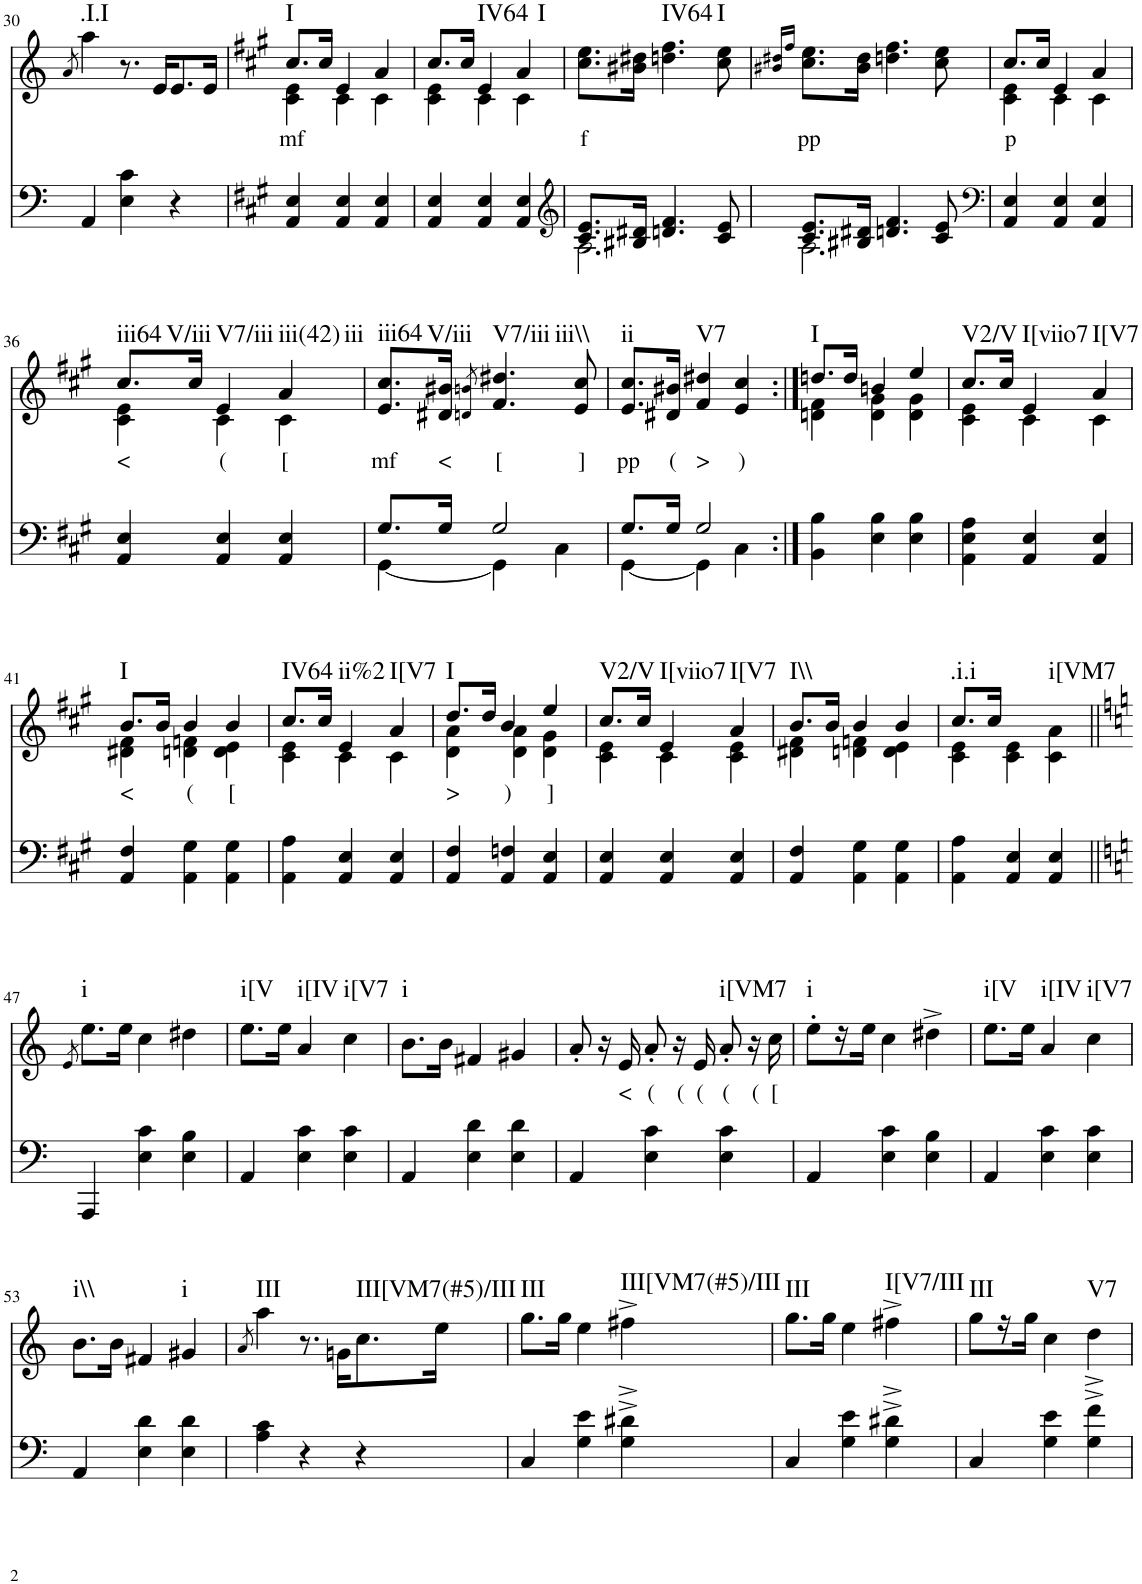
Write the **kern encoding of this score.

**kern	**kern	**text	**harte
*part2	*part1	*part1	*part1
*staff2	*staff1	*staff1	*
*I"piano	*I"piano	*	*
*I'Pno	*I'Pno	*	*
!!LO:PB:g=z
*clefF4	*clefG2	*	*
*k[]	*k[]	*	*
*M3/4	*M3/4	*	*
=30	=30	=30	=30
.	8qa/	.	.
!	!	!	!LO:H:kt=.I.I
4AA/	4aa\	.	N
4E\ 4c\	8.r	.	.
.	16e/KL	.	.
4r	8.e/	.	.
.	16e/Jk	.	.
=31	=31	=31	=31
*k[f#c#g#]	*k[f#c#g#]	*	*
*	*^	*	*
!	!	!	!LO:LY:b	!LO:H:kt=I
4AA/ 4E/	8.cc#/L	4c#\ 4e\	mf	N
.	16cc#/Jk	.	.	.
4AA/ 4E/	4e/	4c#\	.	.
4AA/ 4E/	4a/	4c#\	.	.
=32	=32	=32	=32	=32
4AA/ 4E/	8.cc#/L	4c#\ 4e\	.	.
.	16cc#/Jk	.	.	.
!	!	!	!	!LO:H:kt=IV64
4AA/ 4E/	4e/	4c#\	.	N
!	!	!	!	!LO:H:kt=I
4AA/ 4E/	4a/	4c#\	.	N
*	*v	*v	*	*
=33	=33	=33	=33
*clefG2	*	*	*
*^	*^	*	*
!	!	!	!	!LO:LY:b	!
*	*	*v	*v	*	*
8.c#/ 8.e/L	2.A\	8.cc#\ 8.ee\L	f	.
16B#X/ 16d#X/Jk	.	16b#X\ 16dd#X\Jk	.	.
!	!	!	!	!LO:H:kt=IV64
4.dn/ 4.f#/	.	4.ddn\ 4.ff#\	.	N
!	!	!	!	!LO:H:kt=I
8c#/ 8e/	.	8cc#\ 8ee\	.	N
=34	=34	=34	=34	=34
.	.	16qb#X/ 16qdd#X/LL	.	.
.	.	16qff#/JJ	.	.
!	!	!	!LO:LY:b	!
8.c#/ 8.e/L	2.A\	8.cc#\ 8.ee\L	pp	.
16B#X/ 16d#X/Jk	.	16b#\ 16dd#\Jk	.	.
4.dn/ 4.f#/	.	4.ddn\ 4.ff#\	.	.
8c#/ 8e/	.	8cc#\ 8ee\	.	.
*v	*v	*	*	*
=35	=35	=35	=35
*clefF4	*	*	*
*	*^	*	*
!	!	!	!LO:LY:b	!
4AA/ 4E/	8.cc#/L	4c#\ 4e\	p	.
.	16cc#/Jk	.	.	.
4AA/ 4E/	4e/	4c#\	.	.
4AA/ 4E/	4a/	4c#\	.	.
!!LO:LB:g=z	!!
=36	=36	=36	=36	=36
!	!	!	!LO:LY:b	!LO:H:n=1:kt=iii64
!	!	!	!	!LO:H:n=2:kt=V/iii
4AA/ 4E/	8.cc#/L	4c#\ 4e\	<	N N
.	16cc#/Jk	.	.	.
!	!	!	!LO:LY:b	!LO:H:kt=V7/iii
4AA/ 4E/	4e/	4c#\	(	N
!	!	!	!LO:LY:b	!LO:H:n=1:kt=iii(42)
!	!	!	!	!LO:H:n=2:kt=iii
4AA/ 4E/	4a/	4c#\	[	N N
=37	=37	=37	=37	=37
*^	*	*	*	*
!	!	!	!	!LO:LY:b	!LO:H:n=1:kt=iii64
!	!	!	!	!	!LO:H:n=2:kt=V/iii
*	*	*v	*v	*	*
8.G#/L	[4GG#\	8.e/ 8.cc#/L	mf	N N
!	!	!	!LO:LY:b	!
16G#/Jk	.	16d#X/ 16b#X/Jk	<	.
.	.	8qdn/ 8qbn/	.	.
!	!	!	!LO:LY:b	!LO:H:n=1:kt=V7/iii
!	!	!	!	!LO:H:n=2:kt=iii\\
2G#/	4GG#\]	4.f#/ 4.dd#X/	[	N N
.	4C#\	.	.	.
!	!	!	!LO:LY:b	!
.	.	8e/ 8cc#/	]	.
=38	=38	=38	=38	=38
!	!	!	!LO:LY:b	!LO:H:kt=ii
8.G#/L	[4GG#\	8.e/ 8.cc#/L	pp	N
!	!	!	!LO:LY:b	!
16G#/Jk	.	16d#X/ 16b#X/Jk	(	.
!	!	!	!LO:LY:b	!LO:H:kt=V7
2G#/	4GG#\]	4f#/ 4dd#X/	>	N
!	!	!	!LO:LY:b	!
.	4C#\	4e/ 4cc#/	)	.
=39:|!	=39:|!	=39:|!	=39:|!	=39:|!
*	*	*^	*	*
!	!	!	!	!	!LO:H:kt=I
*v	*v	*	*	*	*
4BB\ 4B\	8.ddn/L	4dn\ 4f#\	.	N
.	16dd/Jk	.	.	.
4E\ 4B\	4bn/	4d\ 4g#\	.	.
4E\ 4B\	4ee/	4d\ 4g#\	.	.
=40	=40	=40	=40	=40
!	!	!	!	!LO:H:kt=V2/V
4AA\ 4E\ 4A\	8.cc#/L	4c#\ 4e\	.	N
.	16cc#/Jk	.	.	.
!	!	!	!	!LO:H:kt=I[viio7
4AA/ 4E/	4e/	4c#\	.	N
!	!	!	!	!LO:H:kt=I[V7
4AA/ 4E/	4a/	4c#\	.	N
!!LO:LB:g=z	!!
=41	=41	=41	=41	=41
!	!	!	!LO:LY:b	!LO:H:kt=I
4AA/ 4F#/	8.b/L	4d#X\ 4f#\	<	N
.	16b/Jk	.	.	.
!	!	!	!LO:LY:b	!
4AA\ 4G#\	4b/	4dn\ 4fn\	(	.
!	!	!	!LO:LY:b	!
4AA\ 4G#\	4b/	4d\ 4e\	[	.
=42	=42	=42	=42	=42
!	!	!	!	!LO:H:kt=IV64
4AA\ 4A\	8.cc#/L	4c#\ 4e\	.	N
.	16cc#/Jk	.	.	.
!	!	!	!	!LO:H:kt=ii%2
4AA/ 4E/	4e/	4c#\	.	N
!	!	!	!	!LO:H:kt=I[V7
4AA/ 4E/	4a/	4c#\	.	N
=43	=43	=43	=43	=43
!	!	!	!LO:LY:b	!LO:H:kt=I
4AA/ 4F#/	8.dd/L	4d\ 4a\	>	N
.	16dd/Jk	.	.	.
!	!	!	!LO:LY:b	!
4AA/ 4Fn/	4b/	4d\ 4a\	)	.
!	!	!	!LO:LY:b	!
4AA/ 4E/	4ee/	4d\ 4g#\	]	.
=44	=44	=44	=44	=44
!	!	!	!	!LO:H:kt=V2/V
4AA/ 4E/	8.cc#/L	4c#\ 4e\	.	N
.	16cc#/Jk	.	.	.
!	!	!	!	!LO:H:kt=I[viio7
4AA/ 4E/	4e/	4c#\	.	N
!	!	!	!	!LO:H:kt=I[V7
4AA/ 4E/	4a/	4c#\ 4e\	.	N
=45	=45	=45	=45	=45
!	!	!	!	!LO:H:kt=I\\
4AA/ 4F#/	8.b/L	4d#X\ 4f#\	.	N
.	16b/Jk	.	.	.
4AA\ 4G#\	4b/	4dn\ 4fn\	.	.
4AA\ 4G#\	4b/	4d\ 4e\	.	.
=46	=46	=46	=46	=46
!	!	!	!	!LO:H:kt=.i.i
4AA\ 4A\	8.cc#/L	4c#\ 4e\	.	N
.	16cc#/Jk	.	.	.
!	!	!	!	!LO:H:kt=i[VM7
4AA/ 4E/	2ryy	4c#\ 4e\	.	N
4AA/ 4E/	.	4c#\ 4a\	.	.
*	*v	*v	*	*
!!LO:LB:g=z
=47||	=47||	=47||	=47||
*k[]	*k[]	*	*
.	8qe/	.	.
!	!	!	!LO:H:kt=i
4AAA/	8.ee\L	.	N
.	16ee\Jk	.	.
4E\ 4c\	4cc\	.	.
4E\ 4B\	4dd#X\	.	.
=48	=48	=48	=48
!	!	!	!LO:H:kt=i[V
4AA/	8.ee\L	.	N
.	16ee\Jk	.	.
!	!	!	!LO:H:kt=i[IV
4E\ 4c\	4a/	.	N
!	!	!	!LO:H:kt=i[V7
4E\ 4c\	4cc\	.	N
=49	=49	=49	=49
!	!	!	!LO:H:kt=i
4AA/	8.b\L	.	N
.	16b\Jk	.	.
4E\ 4d\	4f#X/	.	.
4E\ 4d\	4g#X/	.	.
=50	=50	=50	=50
4AA/	8a'/	.	.
.	16r	.	.
!	!	!LO:LY:b	!
.	16e/	<	.
!	!	!LO:LY:b	!
4E\ 4c\	8a'/	(	.
!	!	!LO:LY:b	!
.	16r	(	.
!	!	!LO:LY:b	!
.	16e/	(	.
!	!	!LO:LY:b	!LO:H:kt=i[VM7
4E\ 4c\	8a'/	(	N
!	!	!LO:LY:b	!
.	16r	(	.
!	!	!LO:LY:b	!
.	16cc\	[	.
=51	=51	=51	=51
!	!	!	!LO:H:kt=i
4AA/	8ee'\L	.	N
.	16r	.	.
.	16ee\JJ	.	.
4E\ 4c\	4cc\	.	.
4E\ 4B\	4dd#X^\	.	.
=52	=52	=52	=52
!	!	!	!LO:H:kt=i[V
4AA/	8.ee\L	.	N
.	16ee\Jk	.	.
!	!	!	!LO:H:kt=i[IV
4E\ 4c\	4a/	.	N
!	!	!	!LO:H:kt=i[V7
4E\ 4c\	4cc\	.	N
!!LO:LB:g=z
=53	=53	=53	=53
!	!	!	!LO:H:kt=i\\
4AA/	8.b\L	.	N
.	16b\Jk	.	.
4E\ 4d\	4f#X/	.	.
!	!	!	!LO:H:kt=i
4E\ 4d\	4g#X/	.	N
=54	=54	=54	=54
.	8qa/	.	.
!	!	!	!LO:H:kt=III
4A\ 4c\	4aa\	.	N
4r	8.r	.	.
.	16gn\KL	.	.
!	!	!	!LO:H:kt=III[VM7(#5)/III
4r	8.cc\	.	N
.	16ee\Jk	.	.
=55	=55	=55	=55
!	!	!	!LO:H:kt=III
4C/	8.gg\L	.	N
.	16gg\Jk	.	.
4G\ 4e\	4ee\	.	.
!	!	!	!LO:H:kt=III[VM7(#5)/III
4G\^ 4d#X\^	4ff#X^\	.	N
=56	=56	=56	=56
!	!	!	!LO:H:kt=III
4C/	8.gg\L	.	N
.	16gg\Jk	.	.
4G\ 4e\	4ee\	.	.
!	!	!	!LO:H:kt=I[V7/III
4G\^ 4d#X\^	4ff#X^\	.	N
=57	=57	=57	=57
!	!	!	!LO:H:kt=III
4C/	8gg\L	.	N
.	16r	.	.
.	16gg\JJ	.	.
4G\ 4e\	4cc\	.	.
!	!	!	!LO:H:kt=V7
4G\^ 4f\^	4dd\	.	N
=	=	=	=
*-	*-	*-	*-
